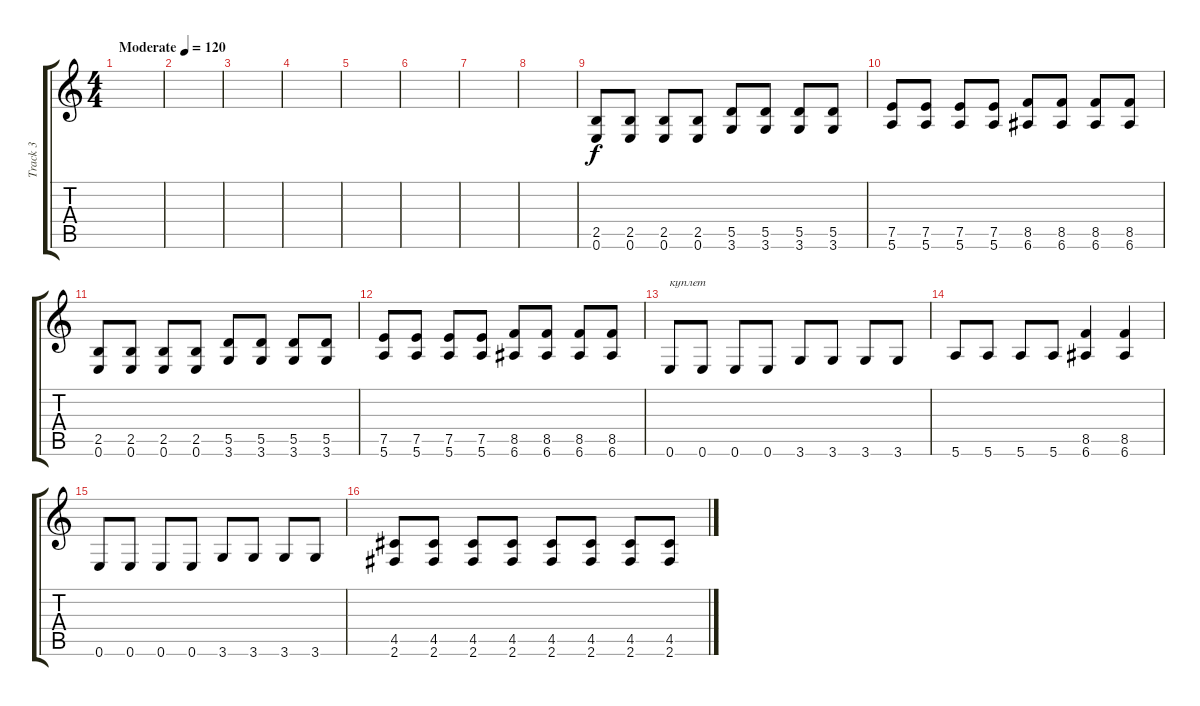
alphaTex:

\track ("Track 3" "Track 3") {instrument distortionguitar}
\staff {score tabs}
\tuning (E4 B3 G3 D3 A2 E2) {hide}
\ts (4 4)
\tempo (120 "Moderate")
\clef g2
\ks c
|
|
|
|
|
|
|
|
(2.5 0.6).8 (2.5 0.6).8 (2.5 0.6).8 (2.5 0.6).8 (5.5 3.6).8 (5.5 3.6).8 (5.5 3.6).8 (5.5 3.6).8 |
(7.5 5.6).8 (7.5 5.6).8 (7.5 5.6).8 (7.5 5.6).8 (8.5 6.6).8 (8.5 6.6).8 (8.5 6.6).8 (8.5 6.6).8 |
(2.5 0.6).8 (2.5 0.6).8 (2.5 0.6).8 (2.5 0.6).8 (5.5 3.6).8 (5.5 3.6).8 (5.5 3.6).8 (5.5 3.6).8 |
(7.5 5.6).8 (7.5 5.6).8 (7.5 5.6).8 (7.5 5.6).8 (8.5 6.6).8 (8.5 6.6).8 (8.5 6.6).8 (8.5 6.6).8 |
0.6.8{txt "куплет"} 0.6.8 0.6.8 0.6.8 3.6.8 3.6.8 3.6.8 3.6.8 |
5.6.8 5.6.8 5.6.8 5.6.8 (8.5 6.6).4 (8.5 6.6).4 |
0.6.8 0.6.8 0.6.8 0.6.8 3.6.8 3.6.8 3.6.8 3.6.8 |
(4.5 2.6).8 (4.5 2.6).8 (4.5 2.6).8 (4.5 2.6).8 (4.5 2.6).8 (4.5 2.6).8 (4.5 2.6).8 (4.5 2.6).8
